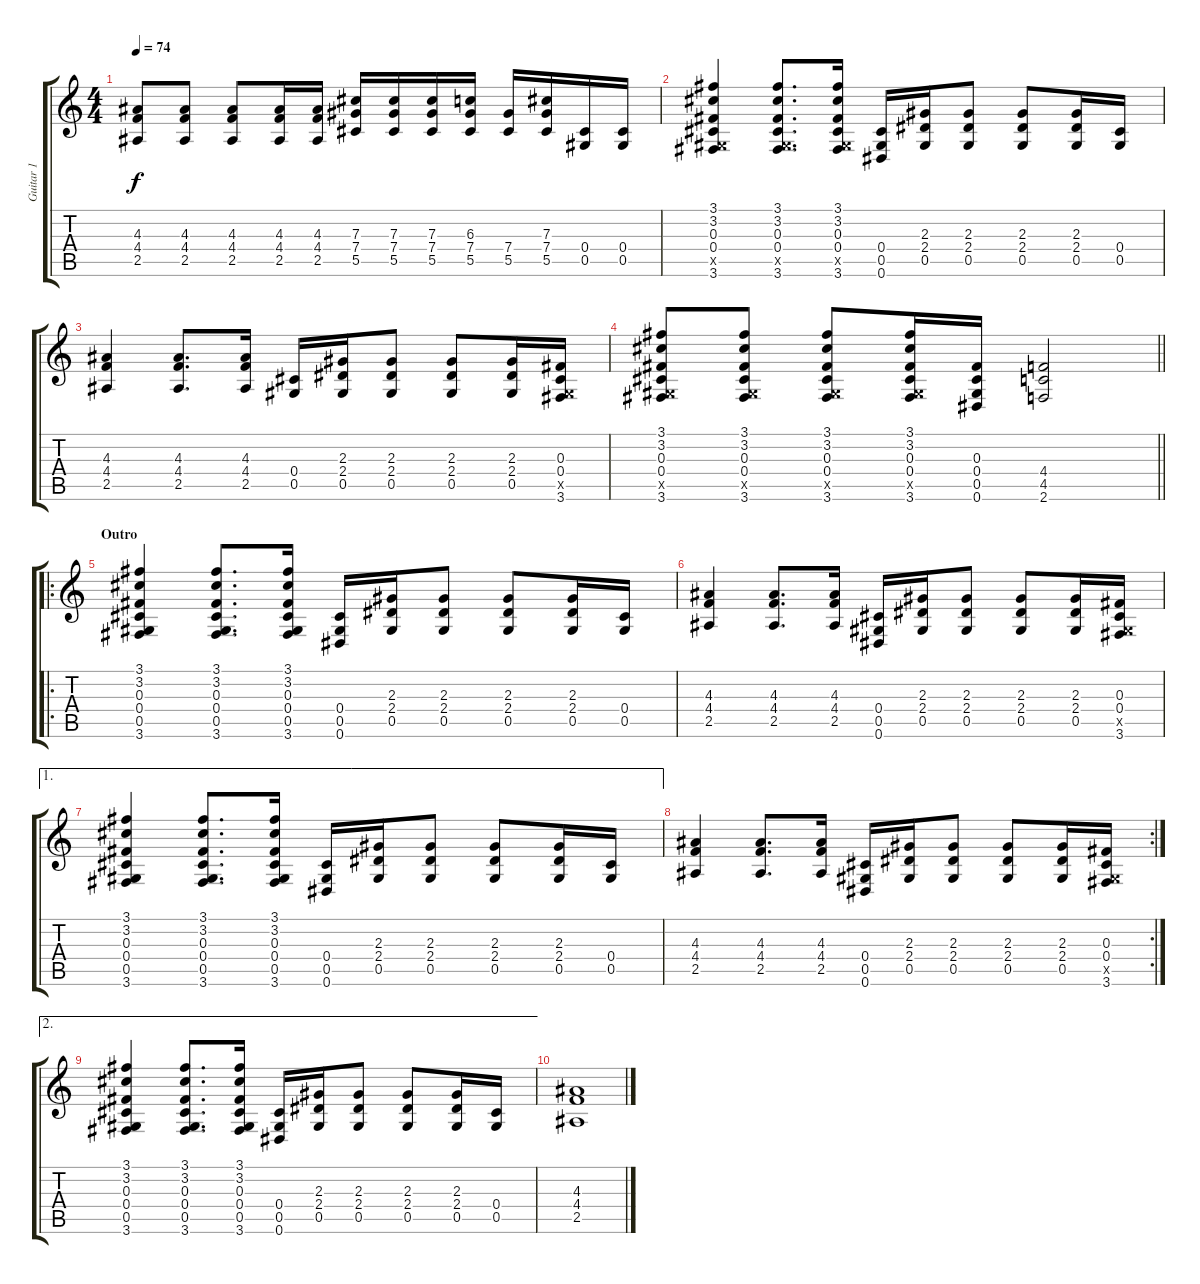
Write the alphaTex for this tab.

\track ("Guitar 1" "Guitar 1") {instrument electricguitarclean}
\staff {score tabs}
\tuning (Eb4 Bb3 Gb3 Db3 Ab2 Eb2) {hide}
\ts (4 4)
\tempo 74
\clef g2
\ks c
(4.3 4.4 2.5).8{dy f} (4.3 4.4 2.5).8 (4.3 4.4 2.5).8 (4.3 4.4 2.5).16 (4.3 4.4 2.5).16 (7.3 7.4 5.5).16 (7.3 7.4 5.5).16 (7.3 7.4 5.5).16 (6.3 7.4 5.5).16 (7.4 5.5).16 (7.3 7.4 5.5).16 (0.4 0.5).16 (0.4 0.5).16 |
(3.1 3.2 0.3 0.4 0.5{x} 3.6).4 (3.1 3.2 0.3 0.4 0.5{x} 3.6).8{d} (3.1 3.2 0.3 0.4 0.5{x} 3.6).16 (0.4 0.5 0.6).16 (2.3 2.4 0.5).16 (2.3 2.4 0.5).8 (2.3 2.4 0.5).8 (2.3 2.4 0.5).16 (0.4 0.5).16 |
(4.3 4.4 2.5).4 (4.3 4.4 2.5).8{d} (4.3 4.4 2.5).16 (0.4 0.5).16 (2.3 2.4 0.5).16 (2.3 2.4 0.5).8 (2.3 2.4 0.5).8 (2.3 2.4 0.5).16 (0.3 0.4 0.5{x} 3.6).16 |
\barLineRight lightlight
(3.1 3.2 0.3 0.4 0.5{x} 3.6).8 (3.1 3.2 0.3 0.4 0.5{x} 3.6).8 (3.1 3.2 0.3 0.4 0.5{x} 3.6).8 (3.1 3.2 0.3 0.4 0.5{x} 3.6).16 (0.3 0.4 0.5 0.6).16 (4.4 4.5 2.6).2 |
\ro
\section ("" "Outro")
(3.1 3.2 0.3 0.4 0.5 3.6).4 (3.1 3.2 0.3 0.4 0.5 3.6).8{d} (3.1 3.2 0.3 0.4 0.5 3.6).16 (0.4 0.5 0.6).16 (2.3 2.4 0.5).16 (2.3 2.4 0.5).8 (2.3 2.4 0.5).8 (2.3 2.4 0.5).16 (0.4 0.5).16 |
(4.3 4.4 2.5).4 (4.3 4.4 2.5).8{d} (4.3 4.4 2.5).16 (0.4 0.5 0.6).16 (2.3 2.4 0.5).16 (2.3 2.4 0.5).8 (2.3 2.4 0.5).8 (2.3 2.4 0.5).16 (0.3 0.4 0.5{x} 3.6).16 |
\ae 1
(3.1 3.2 0.3 0.4 0.5 3.6).4 (3.1 3.2 0.3 0.4 0.5 3.6).8{d} (3.1 3.2 0.3 0.4 0.5 3.6).16 (0.4 0.5 0.6).16 (2.3 2.4 0.5).16 (2.3 2.4 0.5).8 (2.3 2.4 0.5).8 (2.3 2.4 0.5).16 (0.4 0.5).16 |
\rc 2
(4.3 4.4 2.5).4 (4.3 4.4 2.5).8{d} (4.3 4.4 2.5).16 (0.4 0.5 0.6).16 (2.3 2.4 0.5).16 (2.3 2.4 0.5).8 (2.3 2.4 0.5).8 (2.3 2.4 0.5).16 (0.3 0.4 0.5{x} 3.6).16 |
\ae 2
(3.1 3.2 0.3 0.4 0.5 3.6).4 (3.1 3.2 0.3 0.4 0.5 3.6).8{d} (3.1 3.2 0.3 0.4 0.5 3.6).16 (0.4 0.5 0.6).16 (2.3 2.4 0.5).16 (2.3 2.4 0.5).8 (2.3 2.4 0.5).8 (2.3 2.4 0.5).16 (0.4 0.5).16 |
(4.3 4.4 2.5).1
